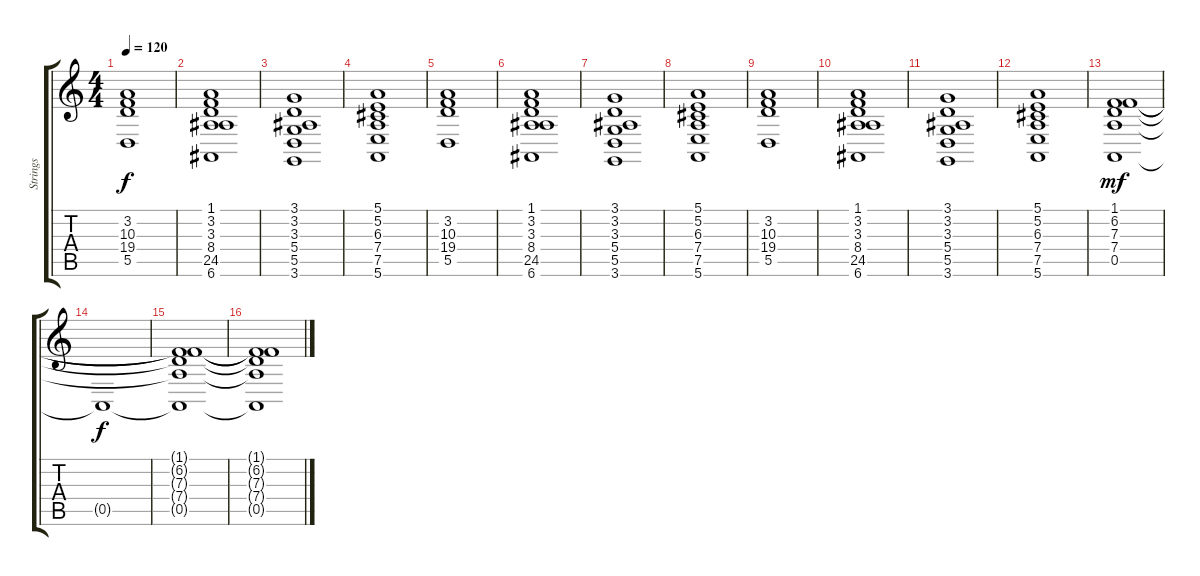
\track ("Strings" "Strings") {instrument synthstrings2}
\staff {score tabs}
\tuning (E4 B3 G3 D3 A2 E2) {hide}
\ts (4 4)
\tempo 120
\clef g2
\ks c
(3.2 10.3 19.4 5.5).1{dy f volume 16} |
(1.1 3.2 3.3 8.4 24.5 6.6).1 |
(3.1 3.2 3.3 5.4 5.5 3.6).1 |
(5.1 5.2 6.3 7.4 7.5 5.6).1 |
(3.2 10.3 19.4 5.5).1 |
(1.1 3.2 3.3 8.4 24.5 6.6).1 |
(3.1 3.2 3.3 5.4 5.5 3.6).1 |
(5.1 5.2 6.3 7.4 7.5 5.6).1 |
(3.2 10.3 19.4 5.5).1 |
(1.1 3.2 3.3 8.4 24.5 6.6).1 |
(3.1 3.2 3.3 5.4 5.5 3.6).1 |
(5.1 5.2 6.3 7.4 7.5 5.6).1 |
(1.1 6.2 7.3 7.4 0.5).1{dy mf volume 0} |
0.5{t}.1{dy f} |
(1.1{t} 6.2{t} 7.3{t} 7.4{t} 0.5{t}).1 |
(1.1{t} 6.2{t} 7.3{t} 7.4{t} 0.5{t}).1
